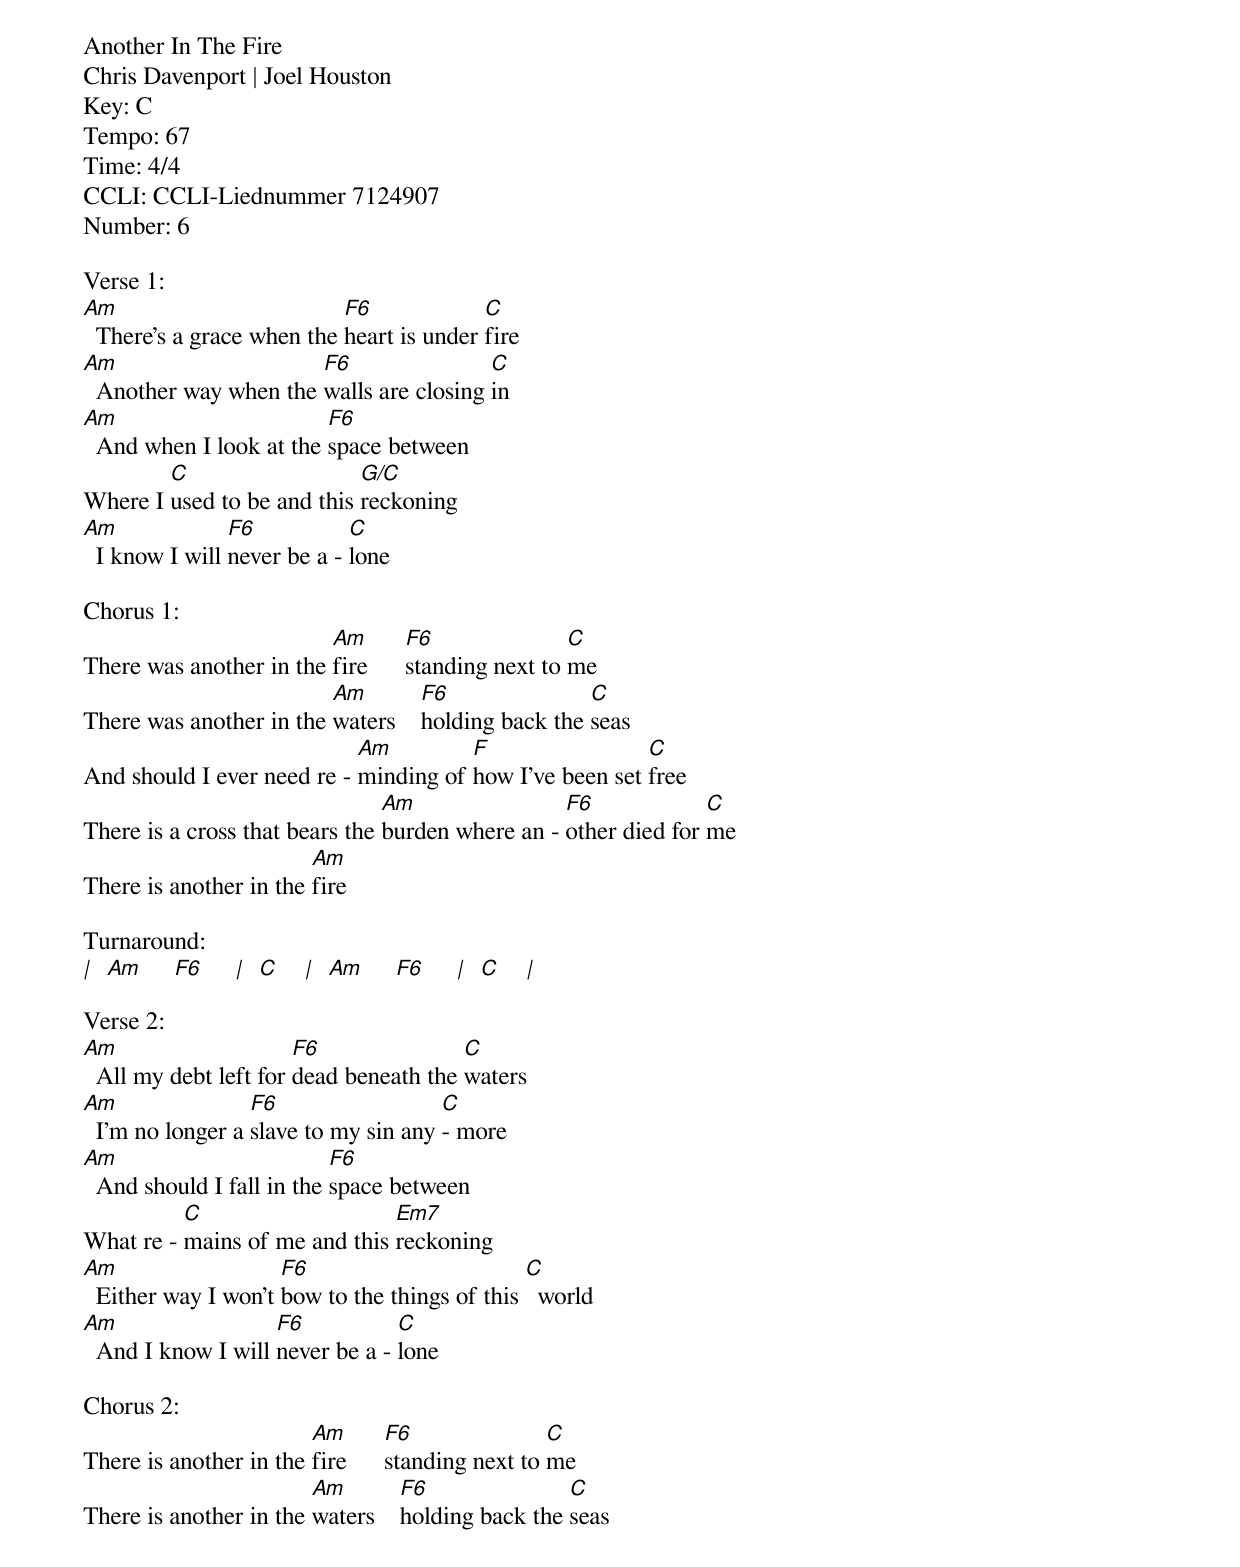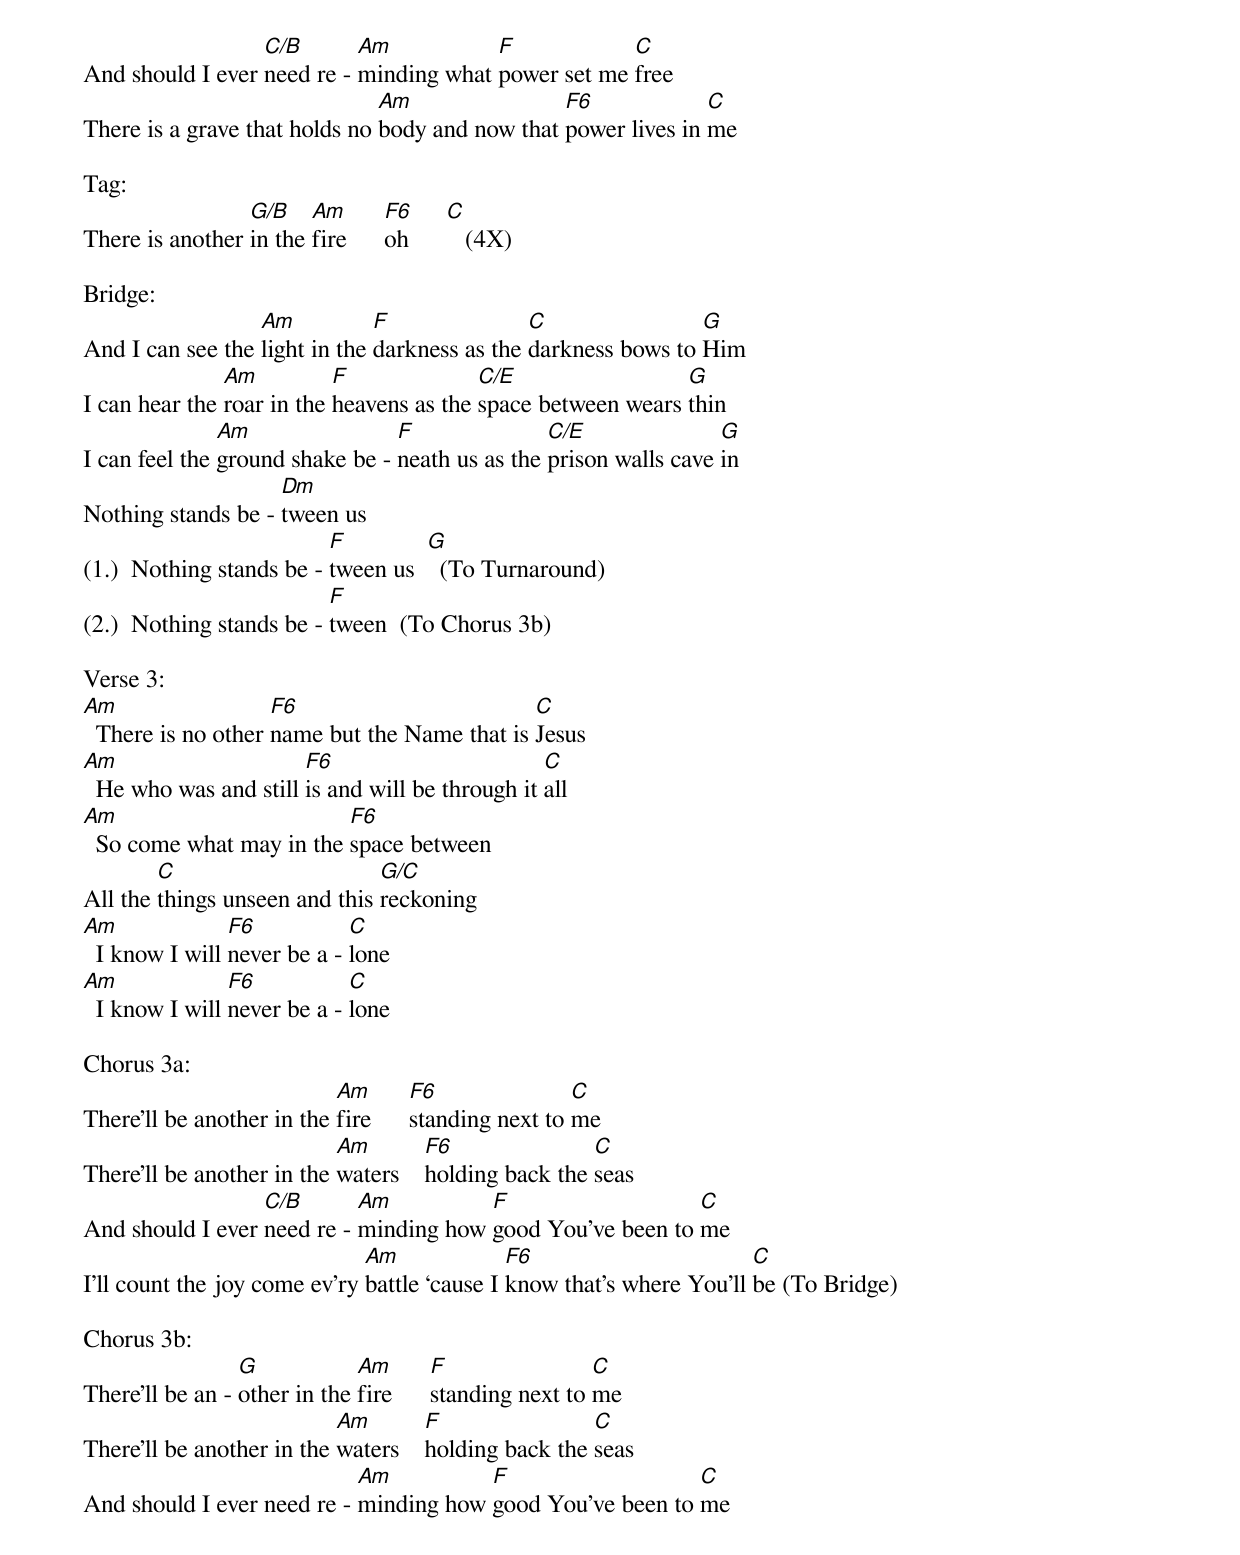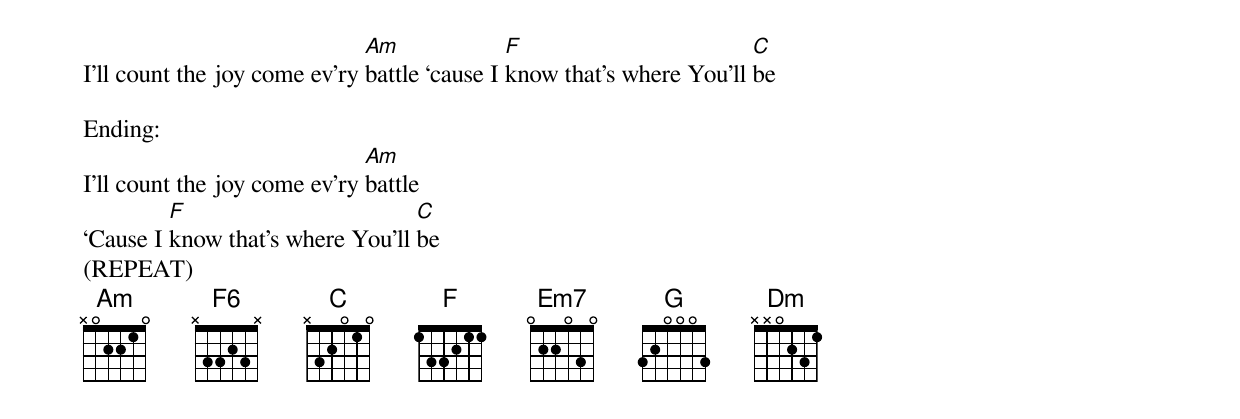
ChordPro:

Another In The Fire
Chris Davenport | Joel Houston
Key: C
Tempo: 67
Time: 4/4
CCLI: CCLI-Liednummer 7124907
Number: 6

Verse 1:
[Am]  There's a grace when the [F6]heart is under [C]fire
[Am]  Another way when the [F6]walls are closing [C]in
[Am]  And when I look at the [F6]space between
Where I [C]used to be and this [G/C]reckoning
[Am]  I know I will [F6]never be a - [C]lone

Chorus 1:
There was another in the [Am]fire      [F6]standing next to [C]me
There was another in the [Am]waters    [F6]holding back the [C]seas
And should I ever need re - [Am]minding of [F]how I've been set [C]free
There is a cross that bears the [Am]burden where an - [F6]other died for [C]me
There is another in the [Am]fire

Turnaround:
[|]  [Am]     [F6]     [|]  [C]    [|]  [Am]     [F6]     [|]  [C]    [|]

Verse 2:
[Am]  All my debt left for [F6]dead beneath the [C]waters
[Am]  I'm no longer a [F6]slave to my sin any [C]- more
[Am]  And should I fall in the [F6]space between
What re - [C]mains of me and this [Em7]reckoning
[Am]  Either way I won't [F6]bow to the things of this [C]  world
[Am]  And I know I will [F6]never be a - [C]lone

Chorus 2:
There is another in the [Am]fire      [F6]standing next to [C]me
There is another in the [Am]waters    [F6]holding back the [C]seas
And should I ever [C/B]need re - [Am]minding what [F]power set me [C]free
There is a grave that holds no [Am]body and now that [F6]power lives in [C]me

Tag:
There is another [G/B]in the [Am]fire      [F6]oh      [C]   (4X)

Bridge:
And I can see the [Am]light in the [F]darkness as the [C]darkness bows to [G]Him
I can hear the [Am]roar in the [F]heavens as the [C/E]space between wears [G]thin
I can feel the [Am]ground shake be - [F]neath us as the [C/E]prison walls cave [G]in
Nothing stands be - [Dm]tween us
(1.)  Nothing stands be - [F]tween us  [G]  (To Turnaround)
(2.)  Nothing stands be - [F]tween  (To Chorus 3b)

Verse 3:
[Am]  There is no other [F6]name but the Name that is [C]Jesus
[Am]  He who was and still [F6]is and will be through it [C]all
[Am]  So come what may in the [F6]space between
All the [C]things unseen and this [G/C]reckoning
[Am]  I know I will [F6]never be a - [C]lone
[Am]  I know I will [F6]never be a - [C]lone

Chorus 3a:
There’ll be another in the [Am]fire      [F6]standing next to [C]me
There’ll be another in the [Am]waters    [F6]holding back the [C]seas
And should I ever [C/B]need re - [Am]minding how [F]good You’ve been to [C]me
I’ll count the joy come ev'ry [Am]battle ‘cause I [F6]know that’s where You’ll [C]be (To Bridge)

Chorus 3b:
There’ll be an - [G]other in the [Am]fire      [F]standing next to [C]me
There’ll be another in the [Am]waters    [F]holding back the [C]seas
And should I ever need re - [Am]minding how [F]good You’ve been to [C]me
I’ll count the joy come ev'ry [Am]battle ‘cause I [F]know that’s where You’ll [C]be

Ending:
I’ll count the joy come ev'ry [Am]battle
‘Cause I [F]know that’s where You’ll [C]be
(REPEAT)
